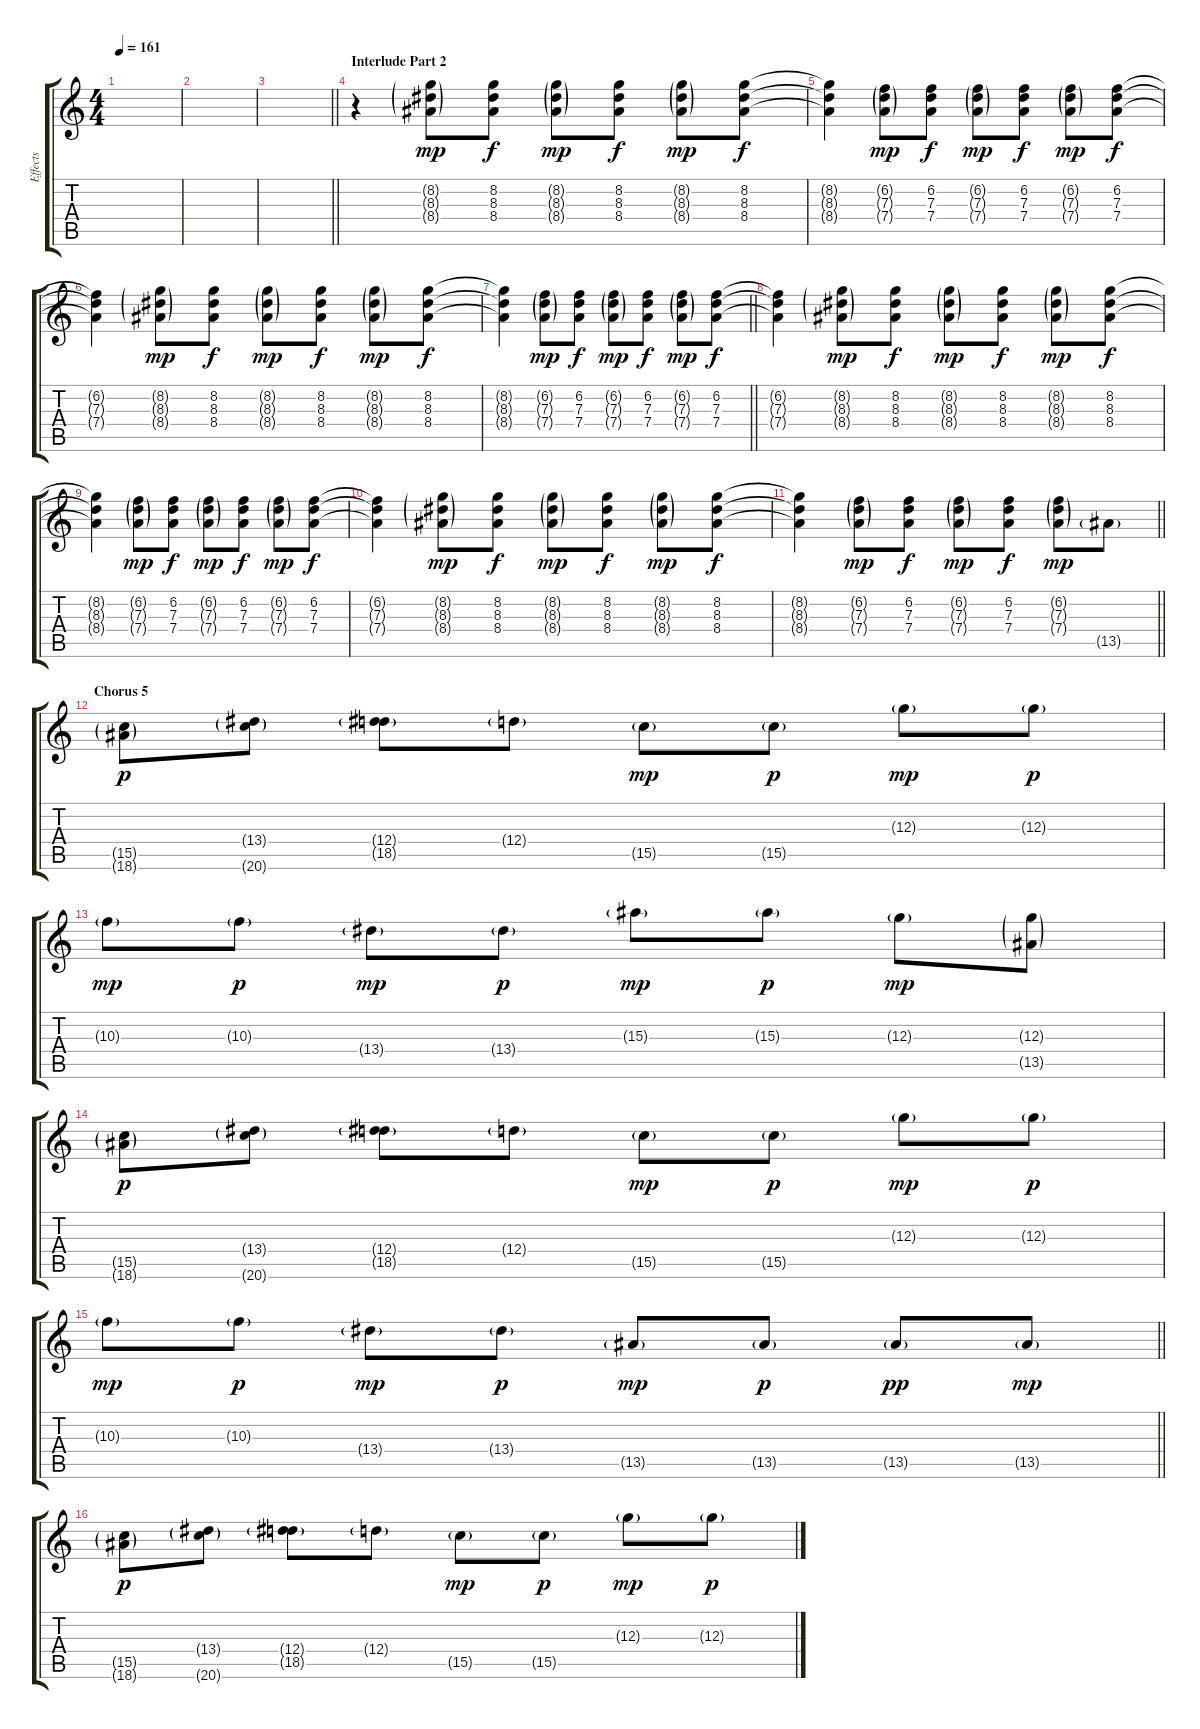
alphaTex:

\track ("Effects" "Effects") {instrument overdrivenguitar}
\staff {score tabs}
\tuning (E4 B3 G3 D3 A2 E2) {hide}
\ts (4 4)
\tempo 161
\clef g2
\ks c
|
|
\barLineRight lightlight
|
\section ("" "Interlude Part 2")
r.4{balance 14 instrument electricguitarjazz} (8.2{g} 8.3{g} 8.4{g}).8{dy mp} (8.2 8.3 8.4).8{dy f} (8.2{g} 8.3{g} 8.4{g}).8{dy mp} (8.2 8.3 8.4).8{dy f} (8.2{g} 8.3{g} 8.4{g}).8{dy mp} (8.2 8.3 8.4).8{dy f} |
(8.2{t} 8.3{t} 8.4{t}).4{balance 2} (6.2{g} 7.3{g} 7.4{g}).8{dy mp} (6.2 7.3 7.4).8{dy f} (6.2{g} 7.3{g} 7.4{g}).8{dy mp} (6.2 7.3 7.4).8{dy f} (6.2{g} 7.3{g} 7.4{g}).8{dy mp} (6.2 7.3 7.4).8{dy f} |
(6.2{t} 7.3{t} 7.4{t}).4{balance 14} (8.2{g} 8.3{g} 8.4{g}).8{dy mp} (8.2 8.3 8.4).8{dy f} (8.2{g} 8.3{g} 8.4{g}).8{dy mp} (8.2 8.3 8.4).8{dy f} (8.2{g} 8.3{g} 8.4{g}).8{dy mp} (8.2 8.3 8.4).8{dy f} |
\barLineRight lightlight
(8.2{t} 8.3{t} 8.4{t}).4{balance 2} (6.2{g} 7.3{g} 7.4{g}).8{dy mp} (6.2 7.3 7.4).8{dy f} (6.2{g} 7.3{g} 7.4{g}).8{dy mp} (6.2 7.3 7.4).8{dy f} (6.2{g} 7.3{g} 7.4{g}).8{dy mp} (6.2 7.3 7.4).8{dy f} |
(6.2{t} 7.3{t} 7.4{t}).4{balance 14} (8.2{g} 8.3{g} 8.4{g}).8{dy mp} (8.2 8.3 8.4).8{dy f} (8.2{g} 8.3{g} 8.4{g}).8{dy mp} (8.2 8.3 8.4).8{dy f} (8.2{g} 8.3{g} 8.4{g}).8{dy mp} (8.2 8.3 8.4).8{dy f} |
(8.2{t} 8.3{t} 8.4{t}).4{balance 2} (6.2{g} 7.3{g} 7.4{g}).8{dy mp} (6.2 7.3 7.4).8{dy f} (6.2{g} 7.3{g} 7.4{g}).8{dy mp} (6.2 7.3 7.4).8{dy f} (6.2{g} 7.3{g} 7.4{g}).8{dy mp} (6.2 7.3 7.4).8{dy f} |
(6.2{t} 7.3{t} 7.4{t}).4{balance 14} (8.2{g} 8.3{g} 8.4{g}).8{dy mp} (8.2 8.3 8.4).8{dy f} (8.2{g} 8.3{g} 8.4{g}).8{dy mp} (8.2 8.3 8.4).8{dy f} (8.2{g} 8.3{g} 8.4{g}).8{dy mp} (8.2 8.3 8.4).8{dy f} |
\barLineRight lightlight
(8.2{t} 8.3{t} 8.4{t}).4{balance 8} (6.2{g} 7.3{g} 7.4{g}).8{dy mp} (6.2 7.3 7.4).8{dy f} (6.2{g} 7.3{g} 7.4{g}).8{dy mp} (6.2 7.3 7.4).8{dy f} (6.2{g} 7.3{g} 7.4{g}).8{dy mp} 13.5{g}.8{instrument overdrivenguitar} |
\section ("" "Chorus 5")
(15.5{g} 18.6{g}).8{dy p} (13.4{g} 20.6{g}).8 (12.4{g} 18.5{g}).8 12.4{g}.8 15.5{g}.8{dy mp} 15.5{g}.8{dy p} 12.3{g}.8{dy mp} 12.3{g}.8{dy p} |
10.3{g}.8{dy mp} 10.3{g}.8{dy p} 13.4{g}.8{dy mp} 13.4{g}.8{dy p} 15.3{g}.8{dy mp} 15.3{g}.8{dy p} 12.3{g}.8{dy mp} (12.3{g} 13.5{g}).8 |
(15.5{g} 18.6{g}).8{dy p} (13.4{g} 20.6{g}).8 (12.4{g} 18.5{g}).8 12.4{g}.8 15.5{g}.8{dy mp} 15.5{g}.8{dy p} 12.3{g}.8{dy mp} 12.3{g}.8{dy p} |
\barLineRight lightlight
10.3{g}.8{dy mp} 10.3{g}.8{dy p} 13.4{g}.8{dy mp} 13.4{g}.8{dy p} 13.5{g}.8{dy mp} 13.5{g}.8{dy p} 13.5{g}.8{dy pp} 13.5{g}.8{dy mp} |
(15.5{g} 18.6{g}).8{dy p} (13.4{g} 20.6{g}).8 (12.4{g} 18.5{g}).8 12.4{g}.8 15.5{g}.8{dy mp} 15.5{g}.8{dy p} 12.3{g}.8{dy mp} 12.3{g}.8{dy p}
